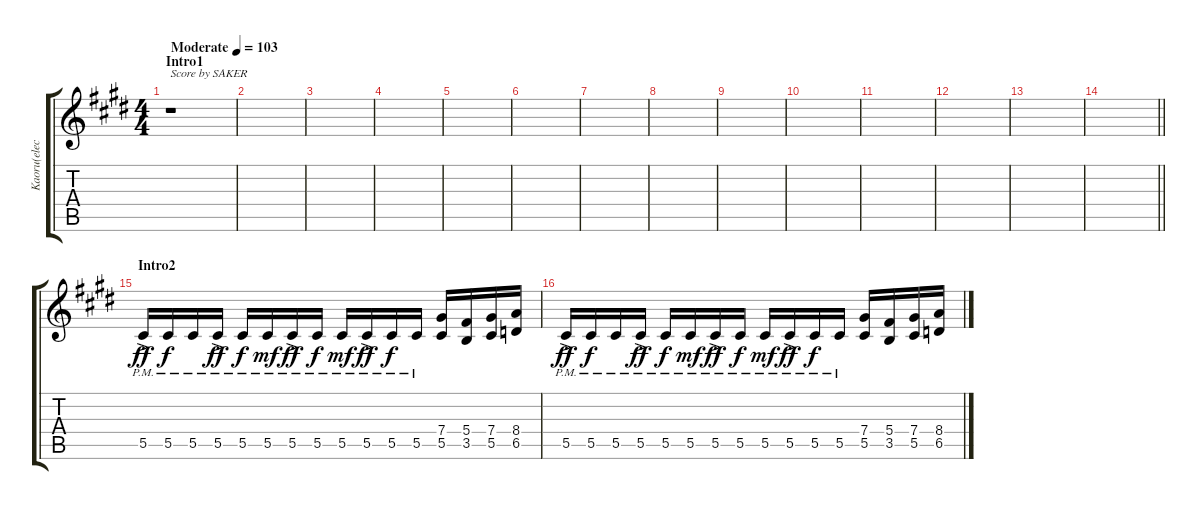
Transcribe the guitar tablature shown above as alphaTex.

\track ("Kaoru(elec)" "Kaoru(elec") {instrument distortionguitar}
\staff {score tabs}
\tuning (Eb4 Bb3 Gb3 Db3 Ab2 Db2) {hide}
\ts (4 4)
\section ("" "Intro1")
\tempo (103 "Moderate")
\clef g2
\ks c#minor
r.1{txt "Score by SAKER" dy ff instrument distortionguitar} |
|
|
|
|
|
|
|
|
|
|
|
|
\barLineRight lightlight
|
\section ("" "Intro2")
5.5{ac pm}.16 5.5{pm}.16{dy f} 5.5{pm}.16 5.5{ac pm}.16{dy ff} 5.5{pm}.16{dy f} 5.5{pm}.16{dy mf} 5.5{ac pm}.16{dy ff} 5.5{pm}.16{dy f} 5.5{pm}.16{dy mf} 5.5{ac pm}.16{dy ff} 5.5{pm}.16{dy f} 5.5{pm}.16 (7.4 5.5).16 (5.4 3.5).16 (7.4 5.5).16 (8.4 6.5).16 |
5.5{ac pm}.16{dy ff} 5.5{pm}.16{dy f} 5.5{pm}.16 5.5{ac pm}.16{dy ff} 5.5{pm}.16{dy f} 5.5{pm}.16{dy mf} 5.5{ac pm}.16{dy ff} 5.5{pm}.16{dy f} 5.5{pm}.16{dy mf} 5.5{ac pm}.16{dy ff} 5.5{pm}.16{dy f} 5.5{pm}.16 (7.4 5.5).16 (5.4 3.5).16 (7.4 5.5).16 (8.4 6.5).16
